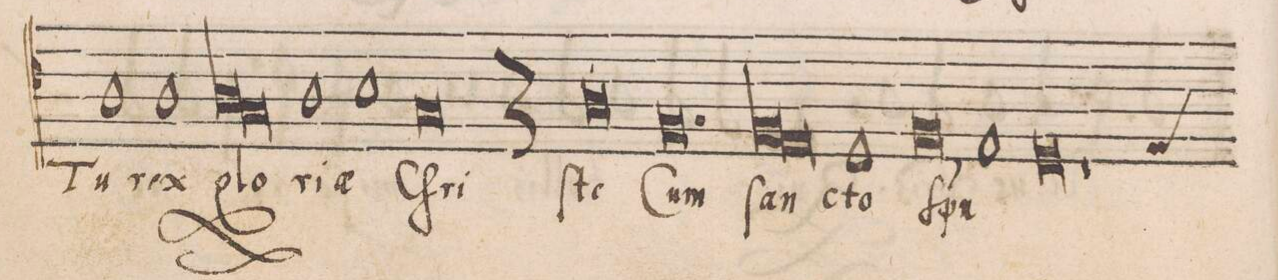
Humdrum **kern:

**kern	**text
*I"TENOR	*
*clefC4	*
*k[]	*
*met(c|)	*
*M2/1	*
1A	Tu
1A	rex
=78	=78
*lig	*
1A	glo-
1G	.
*Xlig	*
=79	=79
1A	-ri-
1B	-(ae)
=80	=80
0G	Chri-
=81||	=81||
*M3/1	*
*met(3)	*
0.A	-ſte
=82	=82
0.F	Cum
=83	=83
*lig	*
1F	ſan-
1E	.
*Xlig	*
1D	-cto
=84	=84
0F	ſp(i-
1E	-ri-
=85	=85
*custos:E	*
0D	-t)u
1r	.
=86	=86
*-	*-
